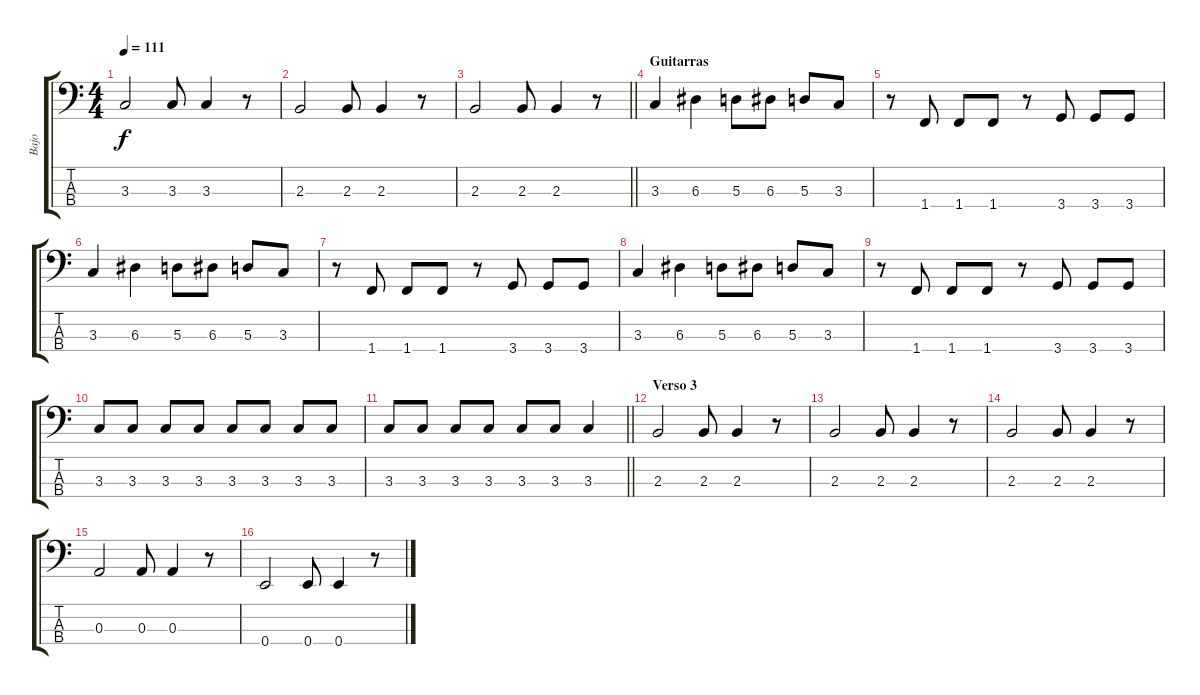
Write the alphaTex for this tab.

\track ("Bajo" "Bajo") {instrument electricbassfinger}
\staff {score tabs}
\tuning (G2 D2 A1 E1) {hide}
\ts (4 4)
\tempo 111
\clef f4
\ks c
3.3.2{dy f} 3.3.8 3.3.4 r.8 |
2.3.2 2.3.8 2.3.4 r.8 |
\barLineRight lightlight
2.3.2 2.3.8 2.3.4 r.8 |
\section ("" "Guitarras")
3.3.4{volume 16} 6.3.4 5.3.8 6.3.8 5.3.8 3.3.8 |
r.8 1.4.8 1.4.8 1.4.8 r.8 3.4.8 3.4.8 3.4.8 |
3.3.4 6.3.4 5.3.8 6.3.8 5.3.8 3.3.8 |
r.8 1.4.8 1.4.8 1.4.8 r.8 3.4.8 3.4.8 3.4.8 |
3.3.4 6.3.4 5.3.8 6.3.8 5.3.8 3.3.8 |
r.8 1.4.8 1.4.8 1.4.8 r.8 3.4.8 3.4.8 3.4.8{volume 10} |
3.3.8{volume 16} 3.3.8 3.3.8 3.3.8 3.3.8 3.3.8 3.3.8 3.3.8 |
\barLineRight lightlight
3.3.8 3.3.8 3.3.8 3.3.8 3.3.8 3.3.8 3.3.4 |
\section ("" "Verso 3")
2.3.2 2.3.8 2.3.4 r.8 |
2.3.2 2.3.8 2.3.4 r.8 |
2.3.2 2.3.8 2.3.4 r.8 |
0.3.2 0.3.8 0.3.4 r.8 |
0.4.2 0.4.8 0.4.4 r.8
